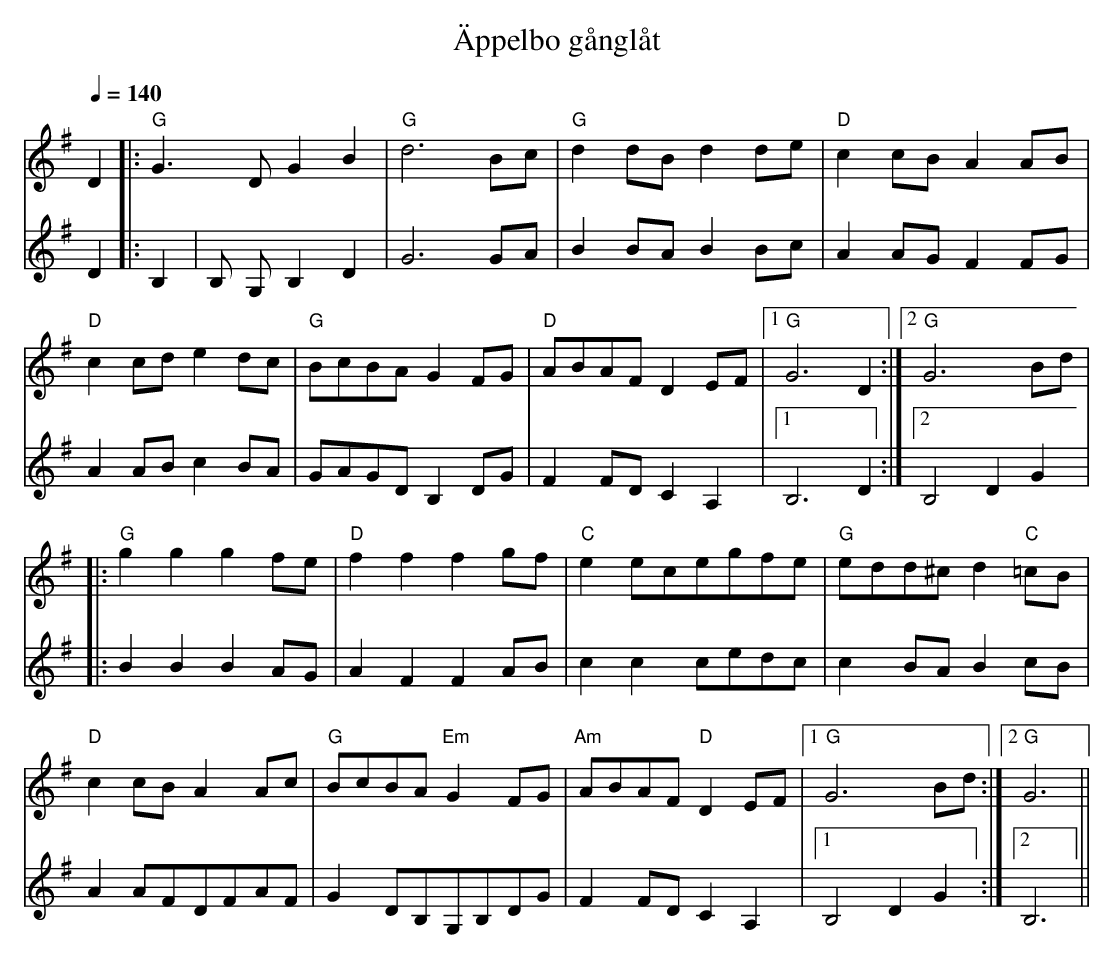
X:1
T:Äppelbo gånglåt
L:1/8
Q:1/4=140
K:G
V:1
D2|:"G"G3DG2B2|"G"d6Bc|"G"d2dBd2de|"D"c2cBA2AB|!
"D"c2cde2dc|"G"BcBAG2FG|"D"ABAFD2EF|1 "G"G6D2:|2 "G"G6Bd|!
|:"G"g2g2g2fe|"D"f2f2f2gf|"C"e2ecegfe|"G"edd^cd2"C"=cB|!
"D"c2cBA2Ac|"G"BcBA"Em"G2FG|"Am"ABAF"D"D2EF|1 "G"G6Bd:|2 "G"G6||!
V:2
D2|:B,2|B, G, B,2 D2|G6GA|B2BAB2Bc|A2AGF2FG|!
A2ABc2BA|GAGDB,2DG|F2FDC2A,2|1 B,6D2:|2 B,4D2G2|!
|:B2B2B2AG|A2F2F2AB|c2c2cedc|c2BAB2cB|!
A2AFDFAF|G2DB,G,B,DG|F2FDC2A,2|1 B,4D2G2:|2 B,6||
